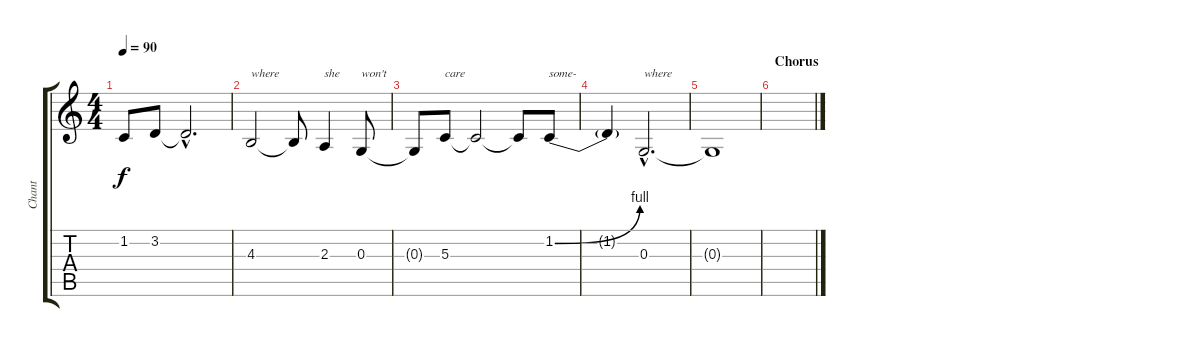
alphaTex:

\track ("Chant" "Chant") {instrument accordion}
\staff {score tabs}
\tuning (E4 B3 G3 D3 A2 E2) {hide}
\ts (4 4)
\tempo 90
\clef g2
\ks c
1.2{t}.8{dy f} 3.2.8 3.2{hac t}.2{d} |
4.3.2{txt "where"} 4.3{t}.8 2.3.4{txt "she"} 0.3.8{txt "won't"} |
0.3{t}.8 5.3.8{txt "care"} 5.3{t}.2 5.3{t}.8 1.2{be (bend 0 0 60 4)}.8{txt "some-"} |
1.2{t}.4 0.3{hac}.2{d txt "where"} |
0.3{t}.1 |
\section ("" "Chorus")
